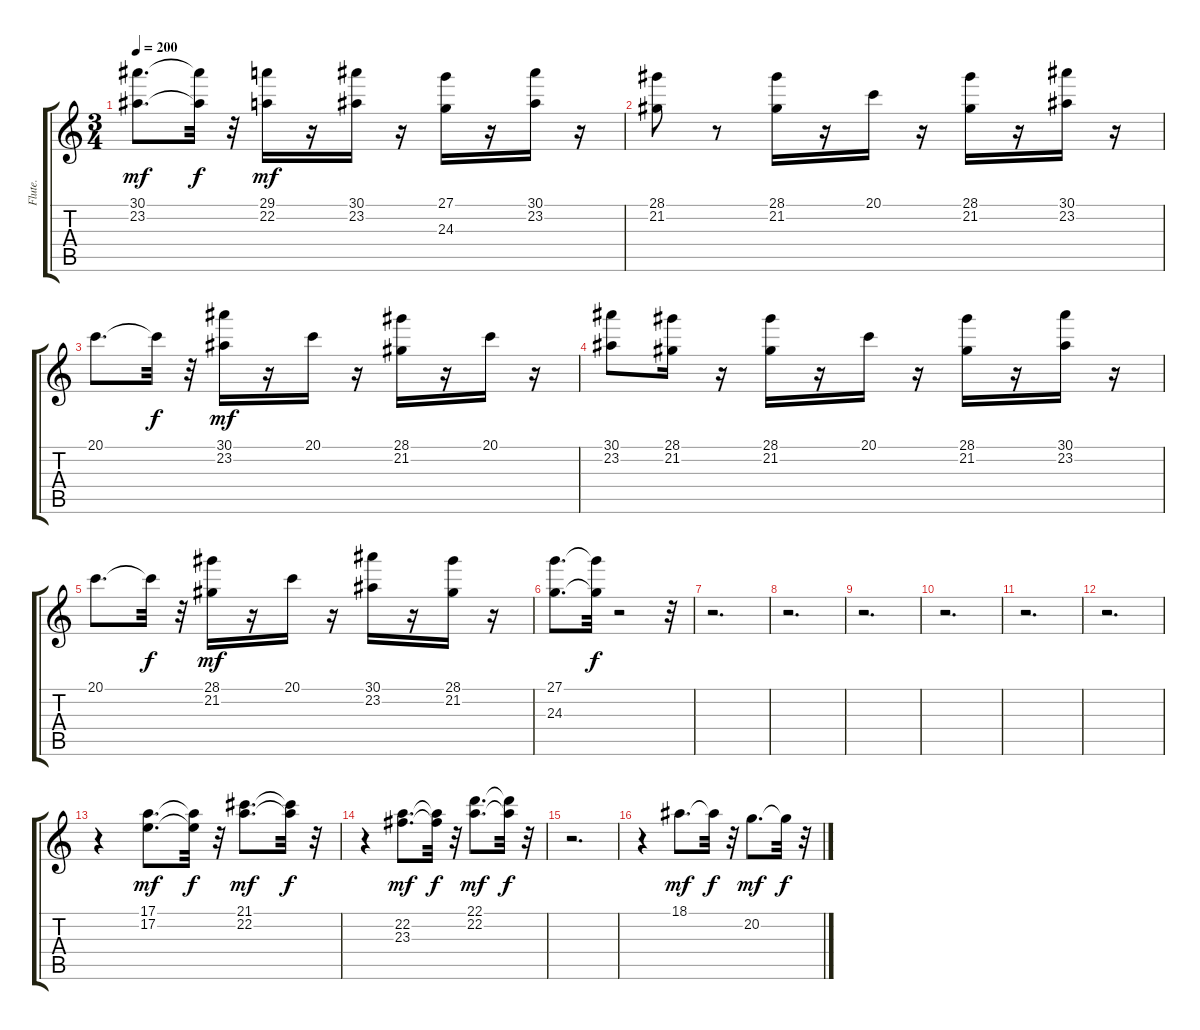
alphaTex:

\track ("Flute." "Flute.") {instrument flute}
\staff {score tabs}
\tuning (E4 B3 G3 D3 A2 E2) {hide}
\ts (3 4)
\tempo 200
\clef g2
\ks c
(30.1 23.2).8{d dy mf} (30.1{t} 23.2{t}).32{dy f} r.32 (29.1 22.2).16{dy mf} r.16 (30.1 23.2).16 r.16 (27.1 24.3).16 r.16 (30.1 23.2).16 r.16 |
(28.1 21.2).8 r.8 (28.1 21.2).16 r.16 20.1.16 r.16 (28.1 21.2).16 r.16 (30.1 23.2).16 r.16 |
20.1.8{d} 20.1{t}.32{dy f} r.32 (30.1 23.2).16{dy mf} r.16 20.1.16 r.16 (28.1 21.2).16 r.16 20.1.16 r.16 |
(30.1 23.2).8 (28.1 21.2).16 r.16 (28.1 21.2).16 r.16 20.1.16 r.16 (28.1 21.2).16 r.16 (30.1 23.2).16 r.16 |
20.1.8{d} 20.1{t}.32{dy f} r.32 (28.1 21.2).16{dy mf} r.16 20.1.16 r.16 (30.1 23.2).16 r.16 (28.1 21.2).16 r.16 |
(27.1 24.3).8{d} (27.1{t} 24.3{t}).32{dy f} r.2 r.32 |
r.2{d} |
r.2{d} |
r.2{d} |
r.2{d} |
r.2{d} |
r.2{d} |
r.4 (17.1 17.2).8{d dy mf} (17.1{t} 17.2{t}).32{dy f} r.32 (21.1 22.2).8{d dy mf} (21.1{t} 22.2{t}).32{dy f} r.32 |
r.4 (22.2 23.3).8{d dy mf} (22.2{t} 23.3{t}).32{dy f} r.32 (22.1 22.2).8{d dy mf} (22.1{t} 22.2{t}).32{dy f} r.32 |
r.2{d} |
r.4 18.1.8{d dy mf} 18.1{t}.32{dy f} r.32 20.2.8{d dy mf} 20.2{t}.32{dy f} r.32
